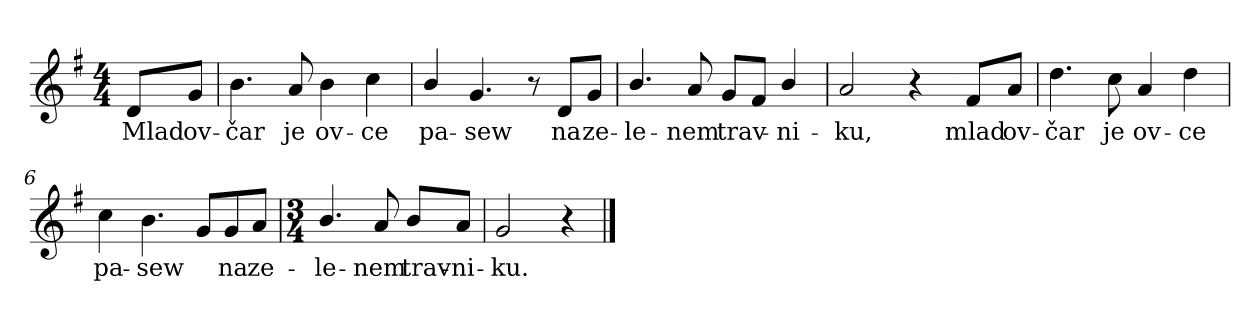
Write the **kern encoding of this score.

**kern	**text
*part1	*part1
*staff1	*staff1
*clefG2	*
*k[f#]	*
*G:	*
*M4/4	*
*MM96	*
=	=
8d/L	Mlad
8g/J	ov-
=1	=1
4.b\	-čar
8a/	je
4b\	ov-
4cc\	-ce
=2	=2
4b/	pa-
4.g/	-sew
8r	.
8d/L	na
8g/J	ze-
=3	=3
4.b/	-le-
8a/	-nem
8g/L	trav-
8f#/J	.
4b/	-ni-
=4	=4
2a/	-ku,
4r	.
=4X1-	=4X1-
8f#/L	mlad
8a/J	ov-
=5	=5
4.dd\	-čar
8cc\	je
4a/	ov-
4dd\	-ce
!!LO:LB:g=z
=6	=6
4cc\	pa-
4.b\	-sew
8g/L	.
8g/	na
8a/J	ze-
=7	=7
*M3/4	*
4.b/	-le-
8a/	-nem
8b/L	trav-
8a/J	-ni-
=8	=8
2g/	-ku.
4r	.
==	==
*-	*-
